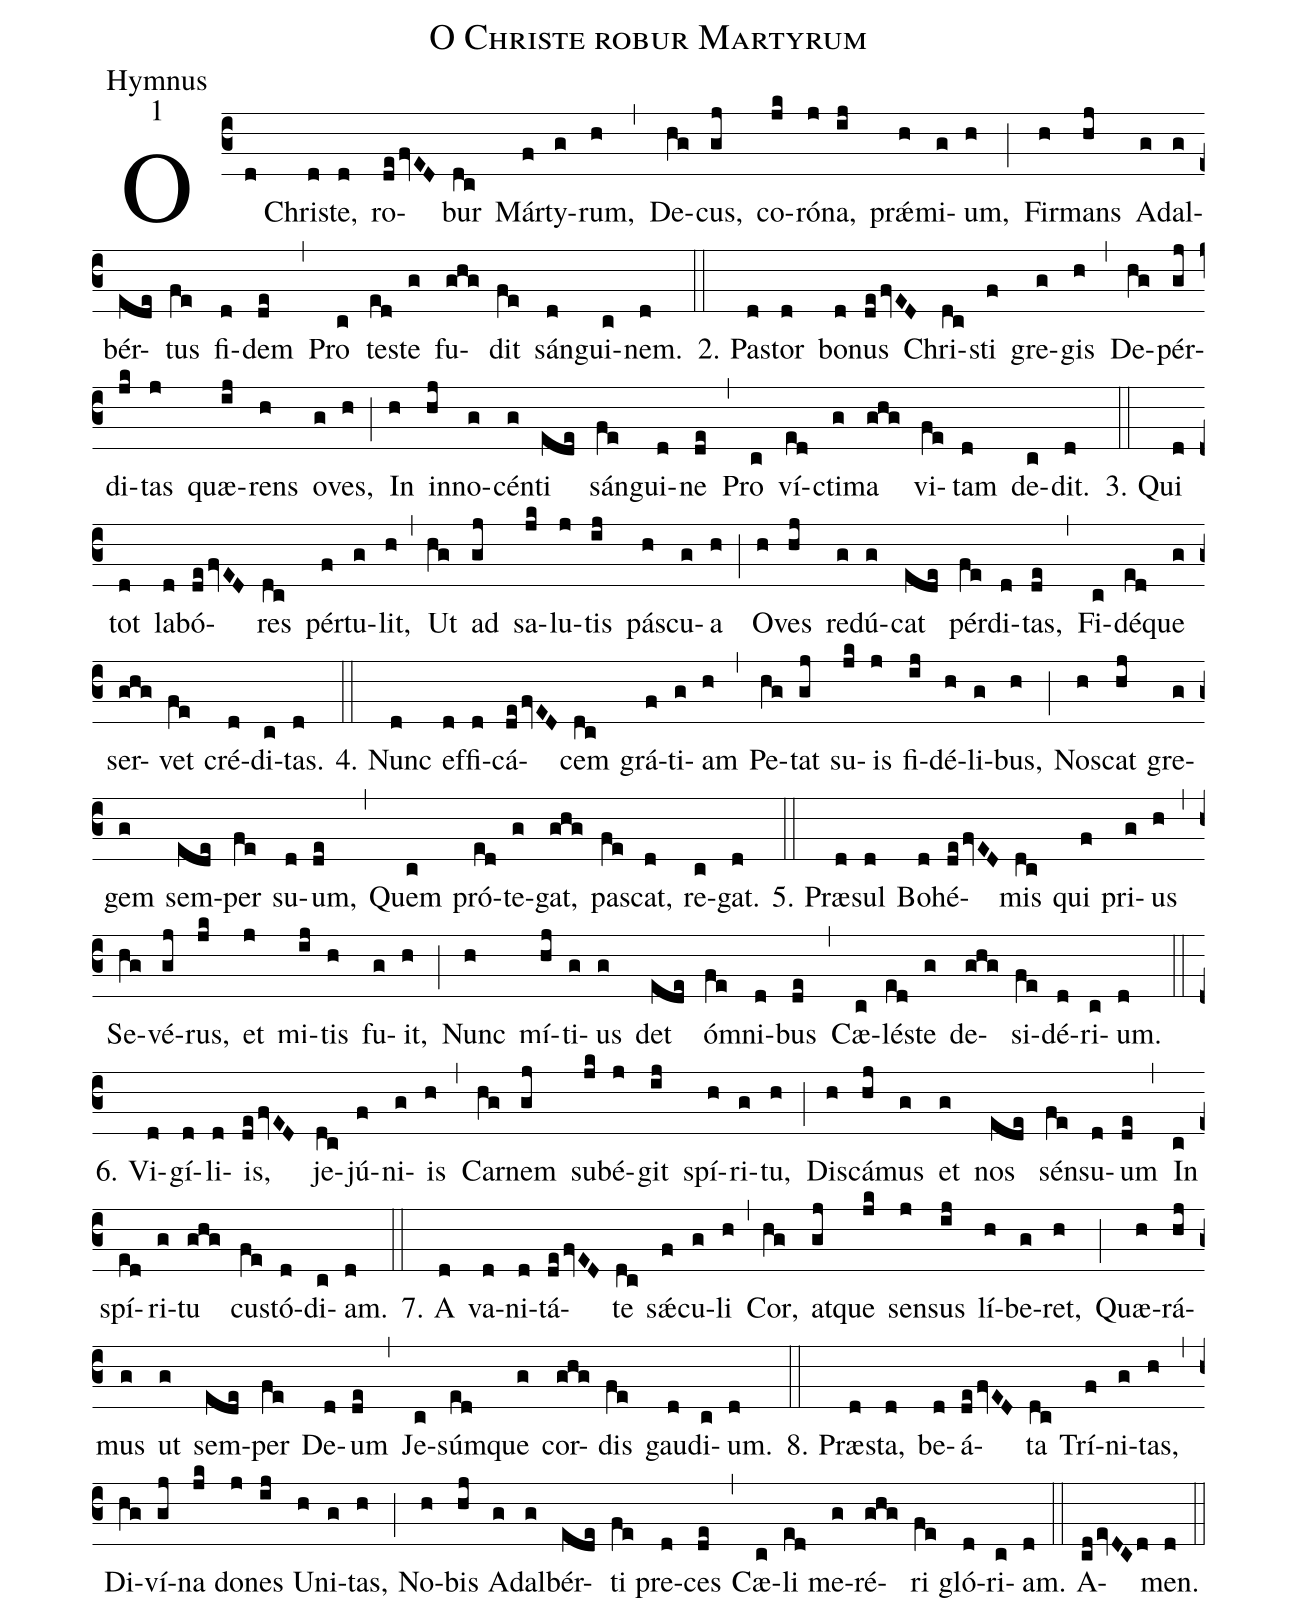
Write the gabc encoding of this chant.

name:O Christe robur Martyrum;
office-part:Hymnus;
mode:1;
%%
O(d) Chri(d)ste,(d) ro(defvED)bur(dc) Már(f)ty(g)rum,(h) (,) De(hg)cus,(gj) co(jk)ró(j)na,(ij) prǽ(h)mi(g)um,(h) (;) Fir(h)mans(hj) A(g)dal(g)bér(ede)tus(fe) fi(d)dem(de) (,) Pro(c) tes(ed)te(g) fu(ghg)dit(fe) sán(d)gui(c)nem.(d) (::) 2. Pas(d)tor(d) bo(d)nus(defvED) Chri(dc)sti(f) gre(g)gis(h) (,) De(hg)pér(gj)di(jk)tas(j) quæ(ij)rens(h) o(g)ves,(h) (;) In(h) in(hj)no(g)cén(g)ti(ede) sán(fe)gui(d)ne(de) (,) Pro(c) ví(ed)cti(g)ma(ghg) vi(fe)tam(d) de(c)dit.(d) (::) 3. Qui(d) tot(d) la(d)bó(defvED)res(dc) pér(f)tu(g)lit,(h) (,) Ut(hg) ad(gj) sa(jk)lu(j)tis(ij) pás(h)cu(g)a(h) (;) O(h)ves(hj) re(g)dú(g)cat(ede) pér(fe)di(d)tas,(de) (,) Fi(c)dé(ed)que(g) ser(ghg)vet(fe) cré(d)di(c)tas.(d) (::) 4. Nunc(d) ef(d)fi(d)cá(defvED)cem(dc) grá(f)ti(g)am(h) (,) Pe(hg)tat(gj) su(jk)is(j) fi(ij)dé(h)li(g)bus,(h) (;) Nos(h)cat(hj) gre(g)gem(g) sem(ede)per(fe) su(d)um,(de) (,) Quem(c) pró(ed)te(g)gat,(ghg) pas(fe)cat,(d) re(c)gat.(d) (::) 5. Præ(d)sul(d) Bo(d)hé(defvED)mis(dc) qui(f) pri(g)us(h) (,) Se(hg)vé(gj)rus,(jk) et(j) mi(ij)tis(h) fu(g)it,(h) (;) Nunc(h) mí(hj)ti(g)us(g) det(ede) óm(fe)ni(d)bus(de) (,) Cæ(c)lés(ed)te(g) de(ghg)si(fe)dé(d)ri(c)um.(d) (::) 6. Vi(d)gí(d)li(d)is,(defvED) je(dc)jú(f)ni(g)is(h) (,) Car(hg)nem(gj) su(jk)bé(j)git(ij) spí(h)ri(g)tu,(h) (;) Dis(h)cá(hj)mus(g) et(g) nos(ede) sén(fe)su(d)um(de) (,) In(c) spí(ed)ri(g)tu(ghg) cus(fe)tó(d)di(c)am.(d) (::) 7. A(d) va(d)ni(d)tá(defvED)te(dc) sǽ(f)cu(g)li(h) (,) Cor,(hg) at(gj)que(jk) sen(j)sus(ij) lí(h)be(g)ret,(h) (;) Quæ(h)rá(hj)mus(g) ut(g) sem(ede)per(fe) De(d)um(de) (,) Je(c)súm(ed)que(g) cor(ghg)dis(fe) gau(d)di(c)um.(d) (::) 8. Præ(d)sta,(d) be(d)á(defvED)ta(dc) Trí(f)ni(g)tas,(h) (,) Di(hg)ví(gj)na(jk) do(j)nes(ij) U(h)ni(g)tas,(h) (;) No(h)bis(hj) A(g)dal(g)bér(ede)ti(fe) pre(d)ces(de) (,) Cæ(c)li(ed) me(g)ré(ghg)ri(fe) gló(d)ri(c)am.(d) (::) A(cdevDCd)men.(d) (::)
